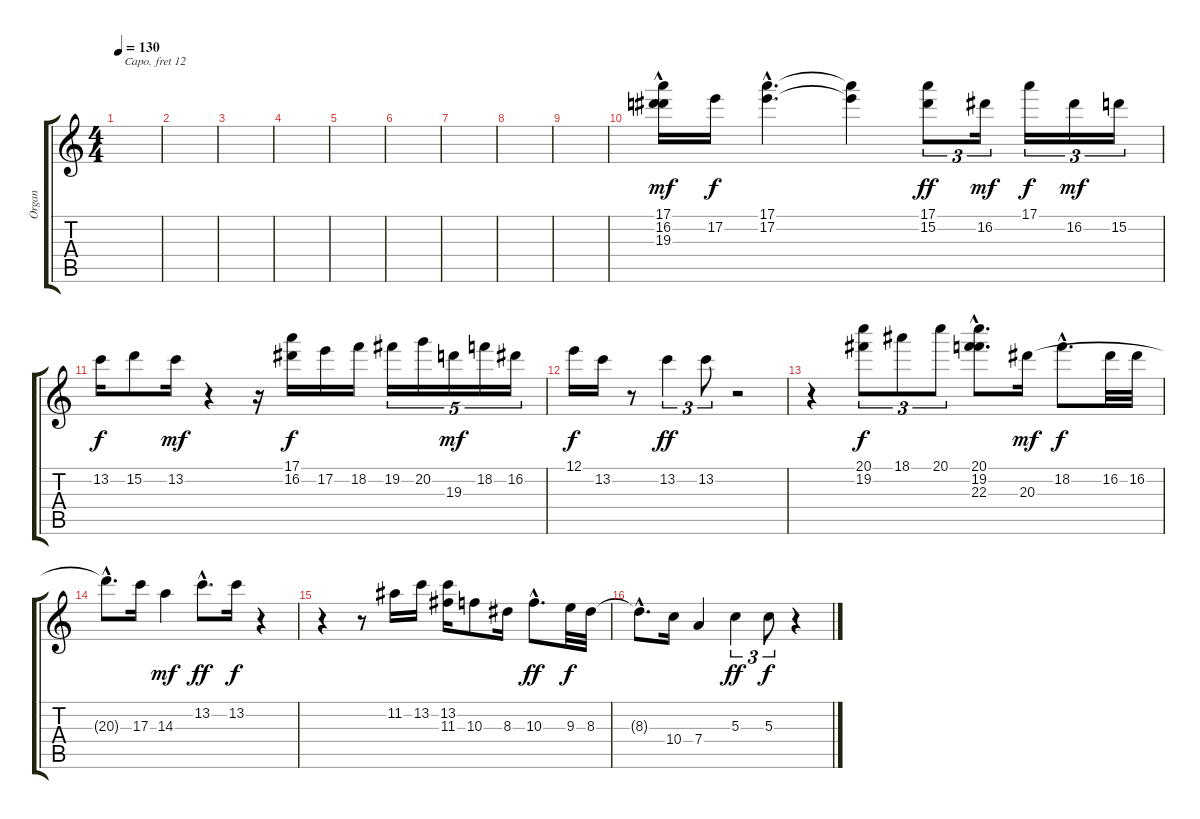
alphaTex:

\track ("Organ" "Organ") {instrument rockorgan}
\staff {score tabs}
\capo 12
\tuning (E4 B3 G3 D3 A2 E2) {hide}
\ts (4 4)
\tempo 130
\clef g2
\ks c
|
|
|
|
|
|
|
|
|
(17.1{hac} 16.2 19.3).16{dy mf} 17.2.16{dy f} (17.1{hac} 17.2{hac}).4{d} (17.1{t} 17.2{t}).4 (17.1 15.2).8{tu (3 2) dy ff} 16.2.16{tu (3 2) dy mf} 17.1.16{tu (3 2) dy f} 16.2.16{tu (3 2) dy mf} 15.2.16{tu (3 2)} |
13.2.16{dy f} 15.2.8 13.2.16{dy mf} r.4 r.16 (17.1 16.2).16{dy f} 17.2.16 18.2.16 19.2.16{tu (5 4)} 20.2.16{tu (5 4)} 19.3.16{tu (5 4) dy mf} 18.2.16{tu (5 4)} 16.2.16{tu (5 4)} |
12.1.16{dy f} 13.2.16 r.8 13.2.4{tu (3 2) dy ff} 13.2.8{tu (3 2)} r.2 |
r.4 (20.1 19.2).8{tu (3 2) dy f} 18.1.8{tu (3 2)} 20.1.8{tu (3 2)} (20.1{hac} 19.2{hac} 22.3{hac}).8{d} 20.3.16{dy mf} 18.2{hac}.8{d dy f} 16.2.32 16.2.32 |
20.3{hac t}.8{d} 17.3.16 14.3.4{dy mf} 13.2{hac}.8{d dy ff} 13.2.16{dy f} r.4 |
r.4 r.8 11.2.16 13.2.16 (13.2 11.3).16 10.3.8 8.3.16 10.3{hac}.8{d dy ff} 9.3.32{dy f} 8.3.32 |
8.3{hac t}.8{d} 10.4.16 7.4.4 5.3.4{tu (3 2) dy ff} 5.3.8{tu (3 2) dy f} r.4
